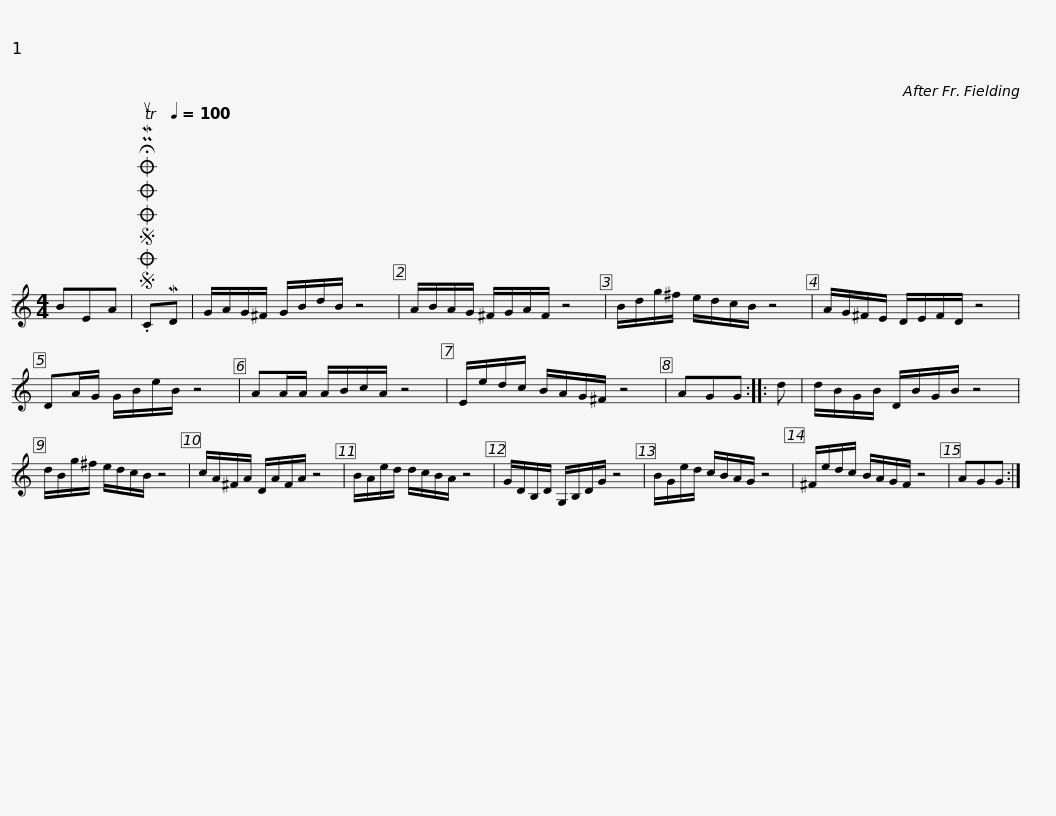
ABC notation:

X:1
L:1/8
M:4/4
I:linebreak $
K:C
V:1 treble
V:1
 BEA |SOSOOO .!fermata!PMTuC[Q:1/4=100]MD | G/A/G/^F/ G/B/d/B/ z4 | A/B/A/G/ ^F/G/A/F/ z4 | B/d/g/^f/ e/d/c/B/ z4 | %5
 A/G/^F/E/ D/E/F/D/ z4 |$ DA/G/ G/B/e/B/ z4 | AA/A/ A/B/c/A/ z4 | E/e/d/c/ B/A/G/^F/ z4 | AGG :: %10
 d | d/B/G/B/ D/B/G/B/ z4 |$ d/B/g/^f/ e/d/c/B/ z4 | c/A/^F/A/ D/A/F/A/ z4 | B/A/e/d/ d/c/B/A/ z4 | %15
 G/D/B,/D/ G,/B,/D/G/ z4 | B/G/e/d/ c/B/A/G/ z4 |$ ^F/e/d/c/ B/A/G/F/ z4 | AGG :| %19
